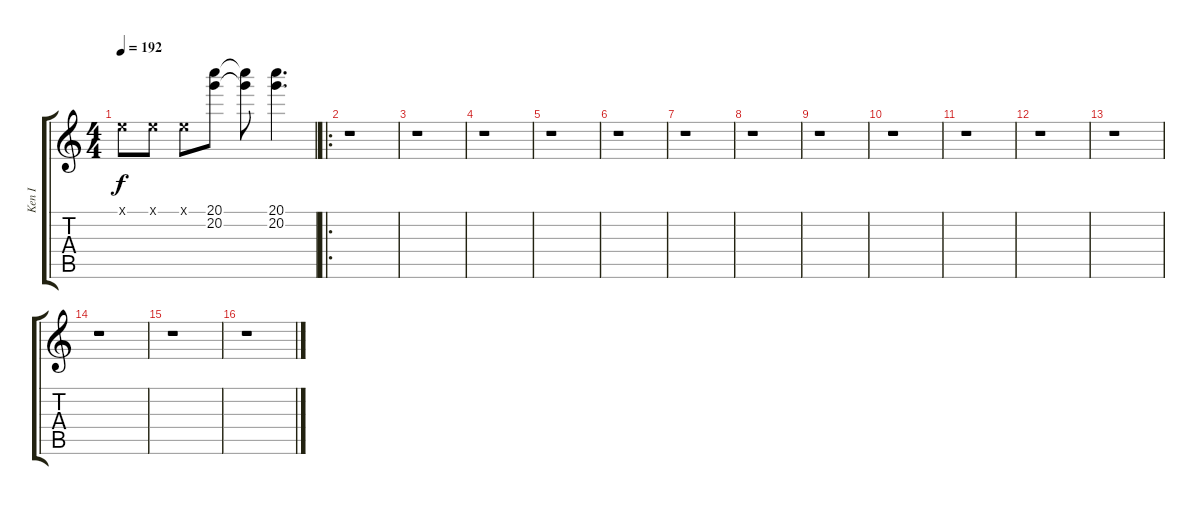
\track ("Ken I" "Ken I") {instrument overdrivenguitar}
\staff {score tabs}
\tuning (E4 B3 G3 D3 A2 E2) {hide}
\ts (4 4)
\tempo 192
\clef g2
\ks c
0.1{x}.8{dy f} 0.1{x}.8 0.1{x}.8 (20.1 20.2).8 (20.1{t} 20.2{t}).8 (20.1 20.2).4{d} |
\ro
r.1 |
r.1 |
r.1 |
r.1 |
r.1 |
r.1 |
r.1 |
r.1 |
r.1 |
r.1 |
r.1 |
r.1 |
r.1 |
r.1 |
r.1
